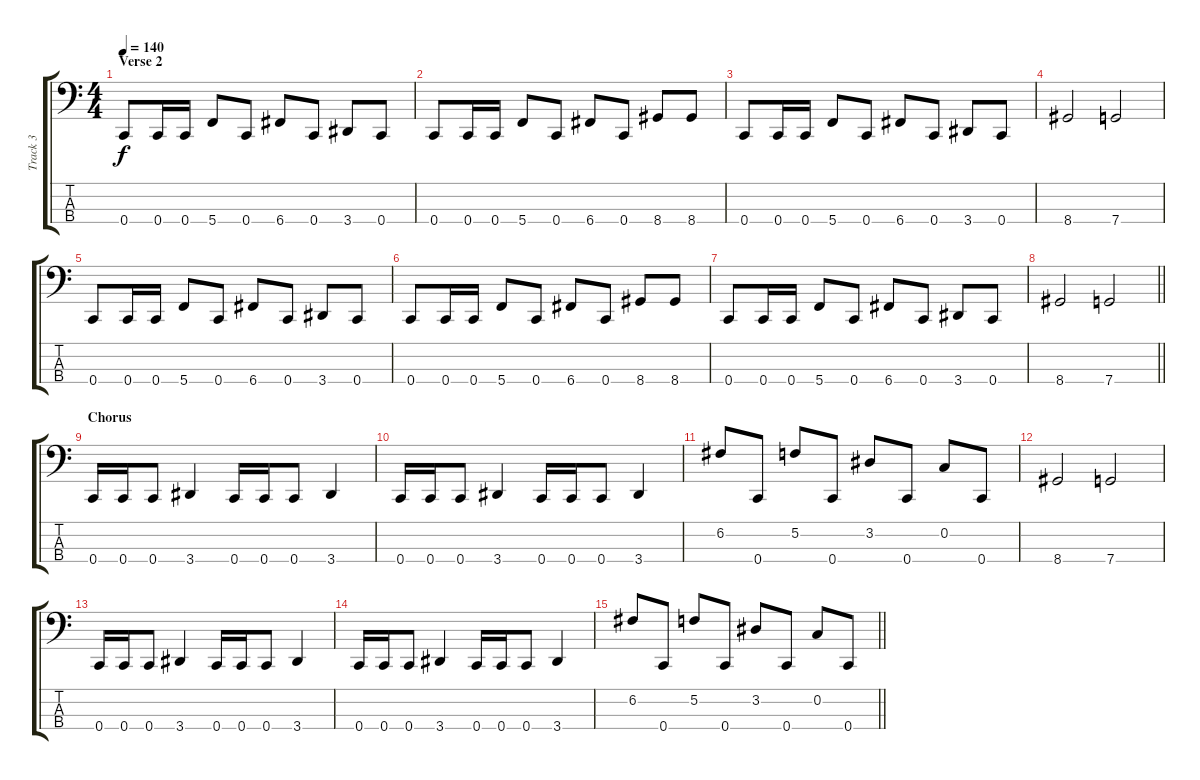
\track ("Track 3" "Track 3") {instrument electricbasspick}
\staff {score tabs}
\tuning (F2 C2 G1 C1) {hide}
\ts (4 4)
\section ("" "Verse 2")
\tempo 140
\clef f4
\ks c
0.4.8{dy f instrument electricbasspick} 0.4.16 0.4.16 5.4.8 0.4.8 6.4.8 0.4.8 3.4.8 0.4.8 |
0.4.8 0.4.16 0.4.16 5.4.8 0.4.8 6.4.8 0.4.8 8.4.8 8.4.8 |
0.4.8 0.4.16 0.4.16 5.4.8 0.4.8 6.4.8 0.4.8 3.4.8 0.4.8 |
8.4.2 7.4.2 |
0.4.8 0.4.16 0.4.16 5.4.8 0.4.8 6.4.8 0.4.8 3.4.8 0.4.8 |
0.4.8 0.4.16 0.4.16 5.4.8 0.4.8 6.4.8 0.4.8 8.4.8 8.4.8 |
0.4.8 0.4.16 0.4.16 5.4.8 0.4.8 6.4.8 0.4.8 3.4.8 0.4.8 |
\barLineRight lightlight
8.4.2 7.4.2 |
\section ("" "Chorus")
0.4.16 0.4.16 0.4.8 3.4.4 0.4.16 0.4.16 0.4.8 3.4.4 |
0.4.16 0.4.16 0.4.8 3.4.4 0.4.16 0.4.16 0.4.8 3.4.4 |
6.2.8{instrument slapbass1} 0.4.8 5.2.8 0.4.8 3.2.8 0.4.8 0.2.8 0.4.8 |
8.4.2{instrument electricbasspick} 7.4.2 |
0.4.16 0.4.16 0.4.8 3.4.4 0.4.16 0.4.16 0.4.8 3.4.4 |
0.4.16 0.4.16 0.4.8 3.4.4 0.4.16 0.4.16 0.4.8 3.4.4 |
\barLineRight lightlight
6.2.8{instrument slapbass1} 0.4.8 5.2.8 0.4.8 3.2.8 0.4.8 0.2.8 0.4.8
